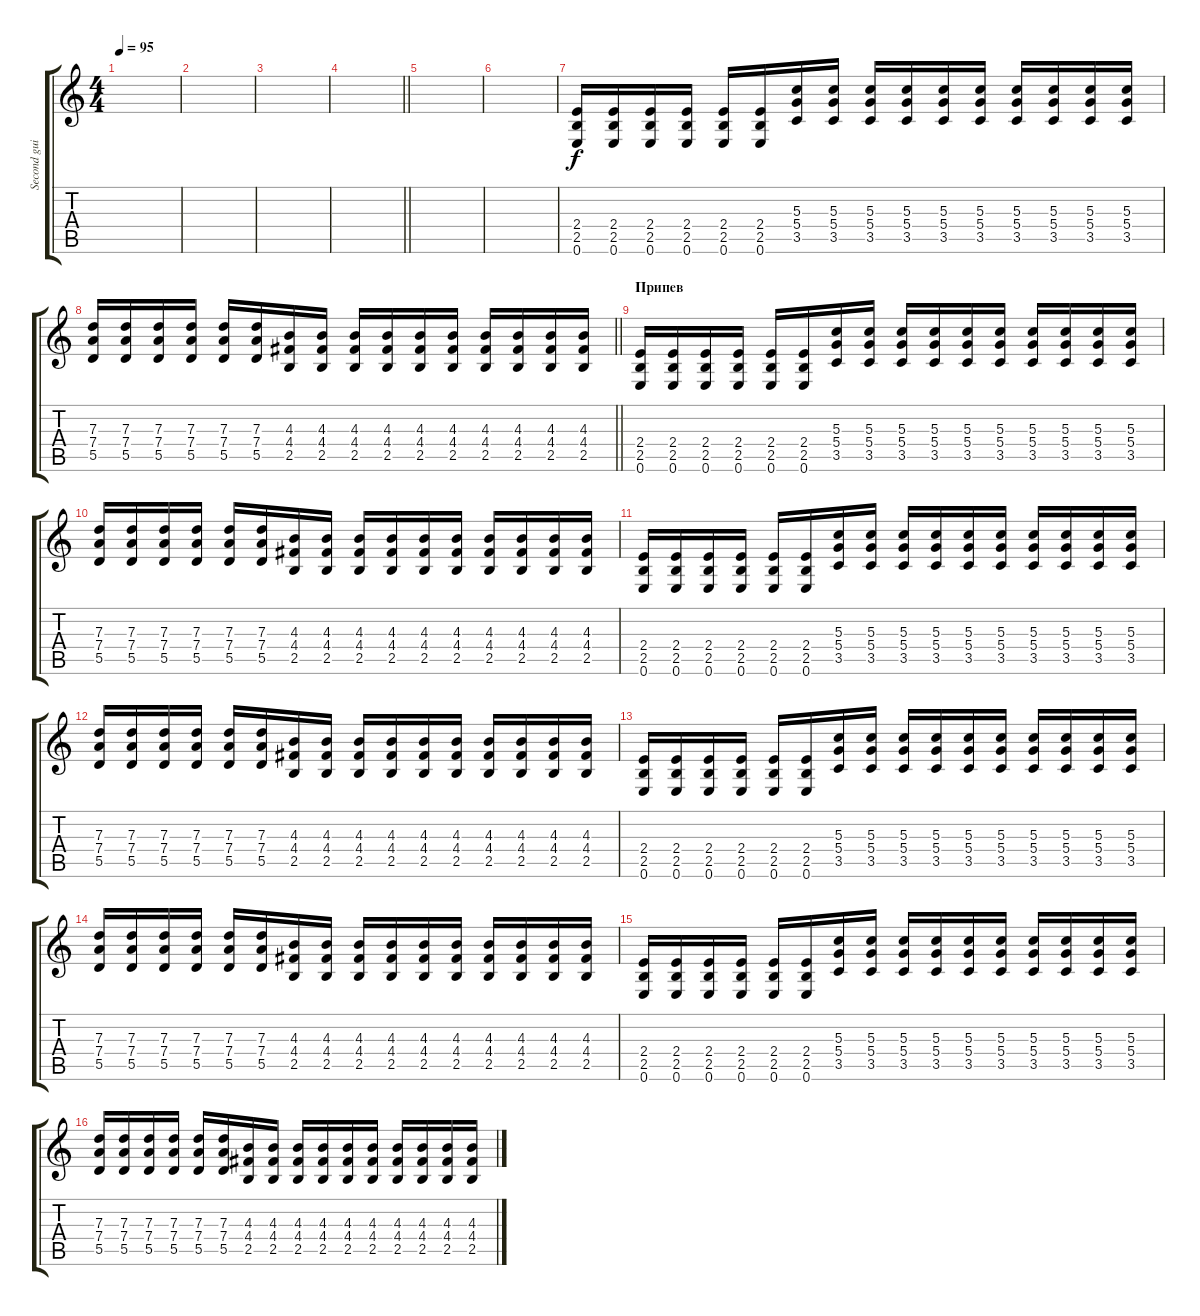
\track ("Second guitar" "Second gui") {instrument overdrivenguitar}
\staff {score tabs}
\tuning (E4 B3 G3 D3 A2 E2) {hide}
\ts (4 4)
\tempo 95
\clef g2
\ks c
|
|
|
\barLineRight lightlight
|
|
|
(2.4 2.5 0.6).16 (2.4 2.5 0.6).16 (2.4 2.5 0.6).16 (2.4 2.5 0.6).16 (2.4 2.5 0.6).16 (2.4 2.5 0.6).16 (5.3 5.4 3.5).16 (5.3 5.4 3.5).16 (5.3 5.4 3.5).16 (5.3 5.4 3.5).16 (5.3 5.4 3.5).16 (5.3 5.4 3.5).16 (5.3 5.4 3.5).16 (5.3 5.4 3.5).16 (5.3 5.4 3.5).16 (5.3 5.4 3.5).16 |
\barLineRight lightlight
(7.3 7.4 5.5).16 (7.3 7.4 5.5).16 (7.3 7.4 5.5).16 (7.3 7.4 5.5).16 (7.3 7.4 5.5).16 (7.3 7.4 5.5).16 (4.3 4.4 2.5).16 (4.3 4.4 2.5).16 (4.3 4.4 2.5).16 (4.3 4.4 2.5).16 (4.3 4.4 2.5).16 (4.3 4.4 2.5).16 (4.3 4.4 2.5).16 (4.3 4.4 2.5).16 (4.3 4.4 2.5).16 (4.3 4.4 2.5).16 |
\section ("" "Припев")
(2.4 2.5 0.6).16 (2.4 2.5 0.6).16 (2.4 2.5 0.6).16 (2.4 2.5 0.6).16 (2.4 2.5 0.6).16 (2.4 2.5 0.6).16 (5.3 5.4 3.5).16 (5.3 5.4 3.5).16 (5.3 5.4 3.5).16 (5.3 5.4 3.5).16 (5.3 5.4 3.5).16 (5.3 5.4 3.5).16 (5.3 5.4 3.5).16 (5.3 5.4 3.5).16 (5.3 5.4 3.5).16 (5.3 5.4 3.5).16 |
(7.3 7.4 5.5).16 (7.3 7.4 5.5).16 (7.3 7.4 5.5).16 (7.3 7.4 5.5).16 (7.3 7.4 5.5).16 (7.3 7.4 5.5).16 (4.3 4.4 2.5).16 (4.3 4.4 2.5).16 (4.3 4.4 2.5).16 (4.3 4.4 2.5).16 (4.3 4.4 2.5).16 (4.3 4.4 2.5).16 (4.3 4.4 2.5).16 (4.3 4.4 2.5).16 (4.3 4.4 2.5).16 (4.3 4.4 2.5).16 |
(2.4 2.5 0.6).16 (2.4 2.5 0.6).16 (2.4 2.5 0.6).16 (2.4 2.5 0.6).16 (2.4 2.5 0.6).16 (2.4 2.5 0.6).16 (5.3 5.4 3.5).16 (5.3 5.4 3.5).16 (5.3 5.4 3.5).16 (5.3 5.4 3.5).16 (5.3 5.4 3.5).16 (5.3 5.4 3.5).16 (5.3 5.4 3.5).16 (5.3 5.4 3.5).16 (5.3 5.4 3.5).16 (5.3 5.4 3.5).16 |
(7.3 7.4 5.5).16 (7.3 7.4 5.5).16 (7.3 7.4 5.5).16 (7.3 7.4 5.5).16 (7.3 7.4 5.5).16 (7.3 7.4 5.5).16 (4.3 4.4 2.5).16 (4.3 4.4 2.5).16 (4.3 4.4 2.5).16 (4.3 4.4 2.5).16 (4.3 4.4 2.5).16 (4.3 4.4 2.5).16 (4.3 4.4 2.5).16 (4.3 4.4 2.5).16 (4.3 4.4 2.5).16 (4.3 4.4 2.5).16 |
(2.4 2.5 0.6).16 (2.4 2.5 0.6).16 (2.4 2.5 0.6).16 (2.4 2.5 0.6).16 (2.4 2.5 0.6).16 (2.4 2.5 0.6).16 (5.3 5.4 3.5).16 (5.3 5.4 3.5).16 (5.3 5.4 3.5).16 (5.3 5.4 3.5).16 (5.3 5.4 3.5).16 (5.3 5.4 3.5).16 (5.3 5.4 3.5).16 (5.3 5.4 3.5).16 (5.3 5.4 3.5).16 (5.3 5.4 3.5).16 |
(7.3 7.4 5.5).16 (7.3 7.4 5.5).16 (7.3 7.4 5.5).16 (7.3 7.4 5.5).16 (7.3 7.4 5.5).16 (7.3 7.4 5.5).16 (4.3 4.4 2.5).16 (4.3 4.4 2.5).16 (4.3 4.4 2.5).16 (4.3 4.4 2.5).16 (4.3 4.4 2.5).16 (4.3 4.4 2.5).16 (4.3 4.4 2.5).16 (4.3 4.4 2.5).16 (4.3 4.4 2.5).16 (4.3 4.4 2.5).16 |
(2.4 2.5 0.6).16 (2.4 2.5 0.6).16 (2.4 2.5 0.6).16 (2.4 2.5 0.6).16 (2.4 2.5 0.6).16 (2.4 2.5 0.6).16 (5.3 5.4 3.5).16 (5.3 5.4 3.5).16 (5.3 5.4 3.5).16 (5.3 5.4 3.5).16 (5.3 5.4 3.5).16 (5.3 5.4 3.5).16 (5.3 5.4 3.5).16 (5.3 5.4 3.5).16 (5.3 5.4 3.5).16 (5.3 5.4 3.5).16 |
(7.3 7.4 5.5).16 (7.3 7.4 5.5).16 (7.3 7.4 5.5).16 (7.3 7.4 5.5).16 (7.3 7.4 5.5).16 (7.3 7.4 5.5).16 (4.3 4.4 2.5).16 (4.3 4.4 2.5).16 (4.3 4.4 2.5).16 (4.3 4.4 2.5).16 (4.3 4.4 2.5).16 (4.3 4.4 2.5).16 (4.3 4.4 2.5).16 (4.3 4.4 2.5).16 (4.3 4.4 2.5).16 (4.3 4.4 2.5).16
